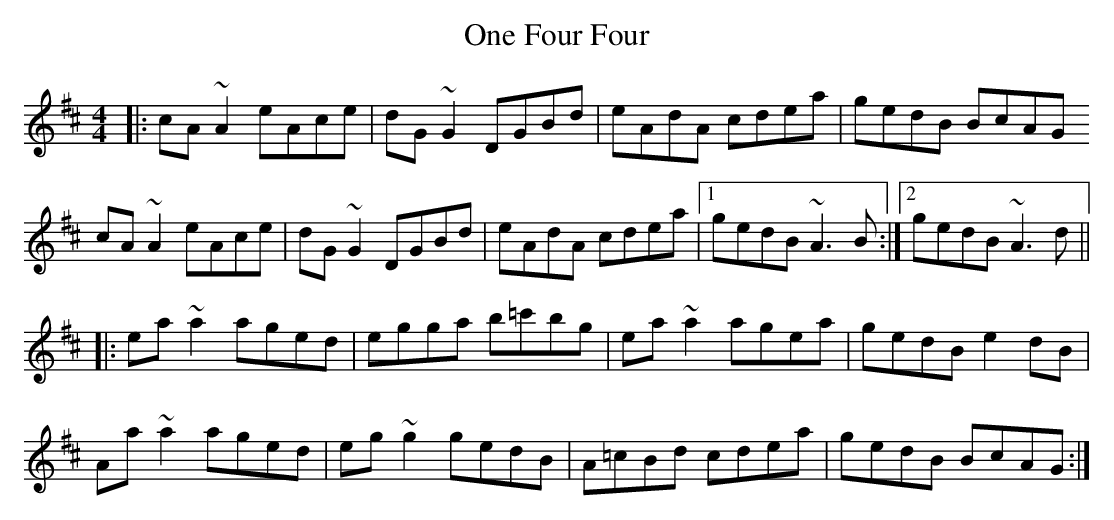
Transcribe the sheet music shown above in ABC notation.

X:1
T: One Four Four
M: 4/4
L: 1/8
K: Amix
|:cA~A2 eAce|dG~G2 DGBd|eAdA cdea|gedB BcAG
cA~A2 eAce|dG~G2 DGBd|eAdA cdea|1 gedB ~A3B:|2 gedB ~A3d||
|:ea~a2 aged|egga b=c'bg|ea~a2 agea|gedB e2dB|
Aa~a2 aged|eg~g2 gedB|A=cBd cdea|gedB BcAG:|
